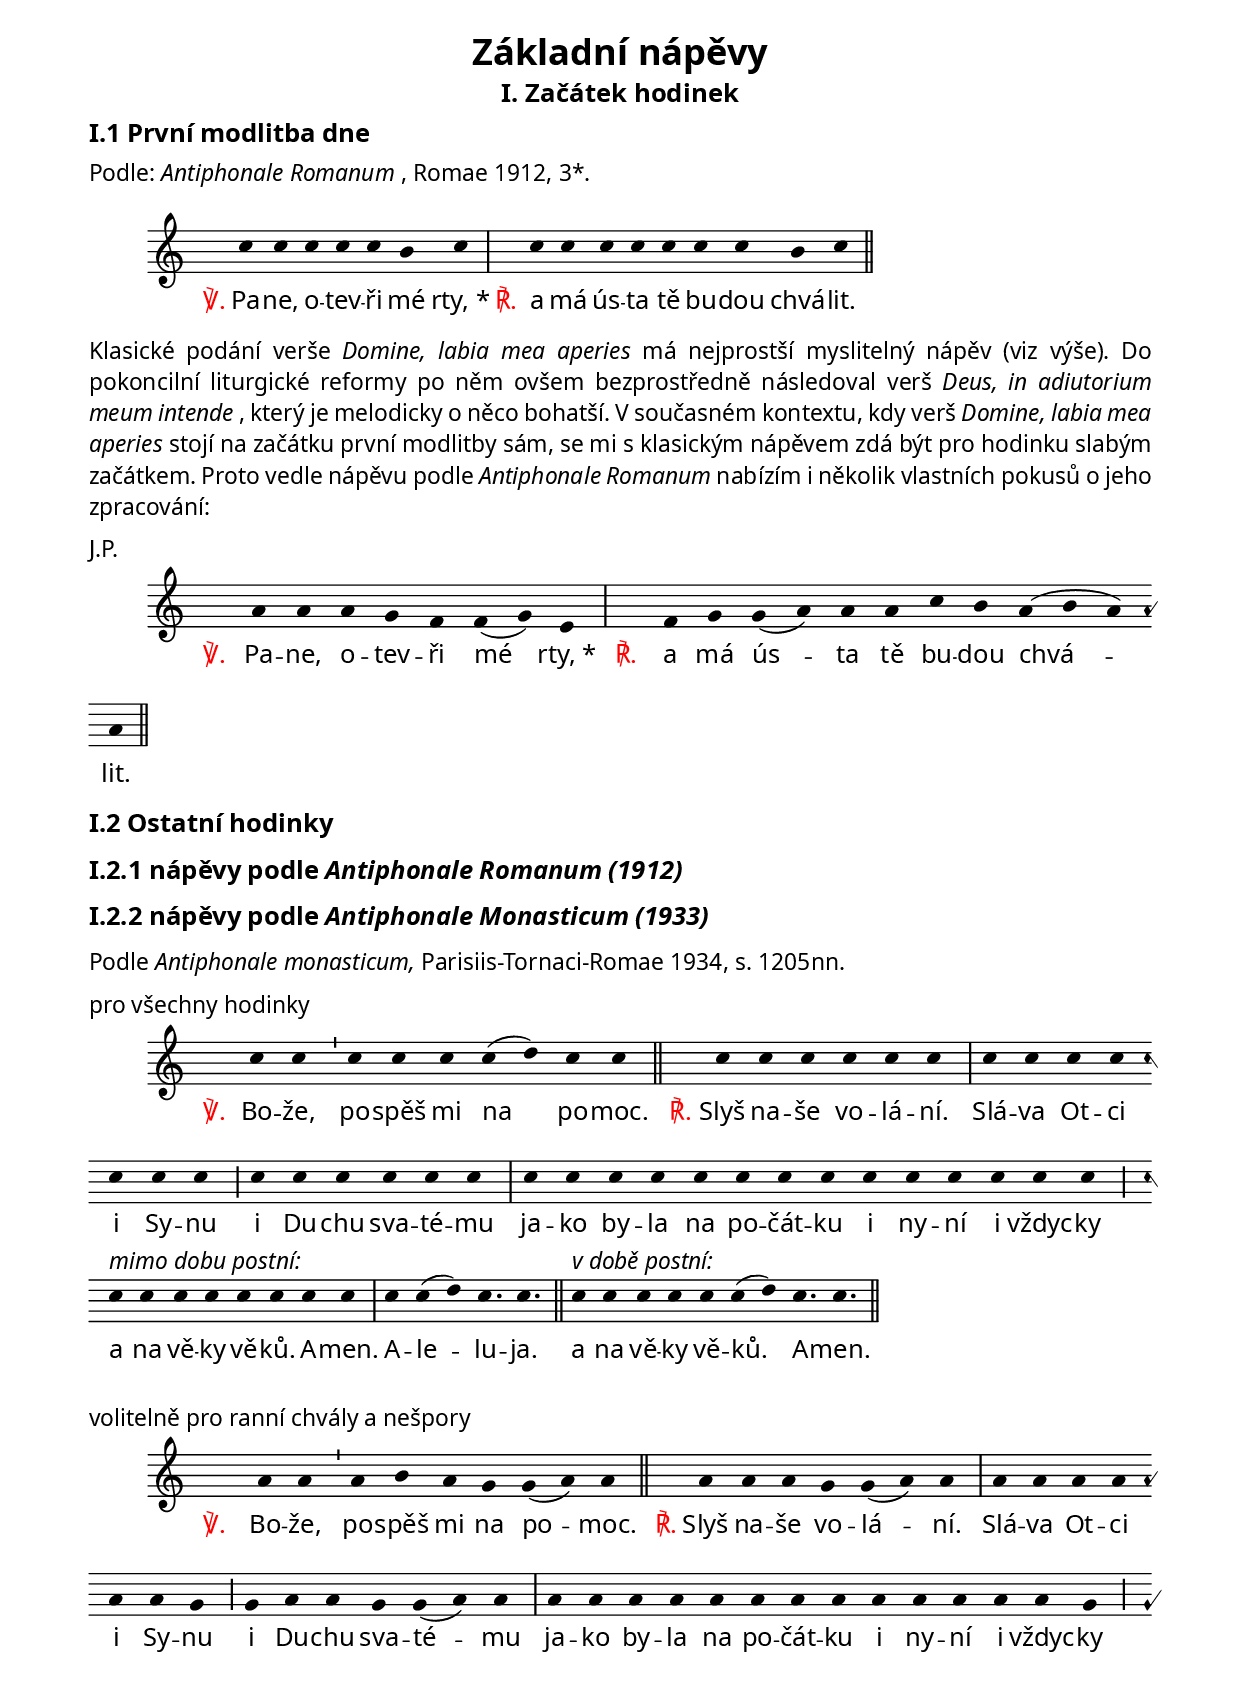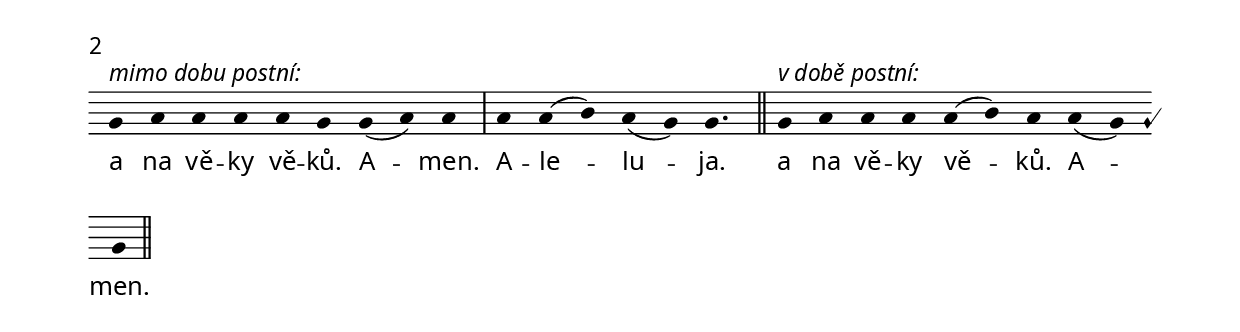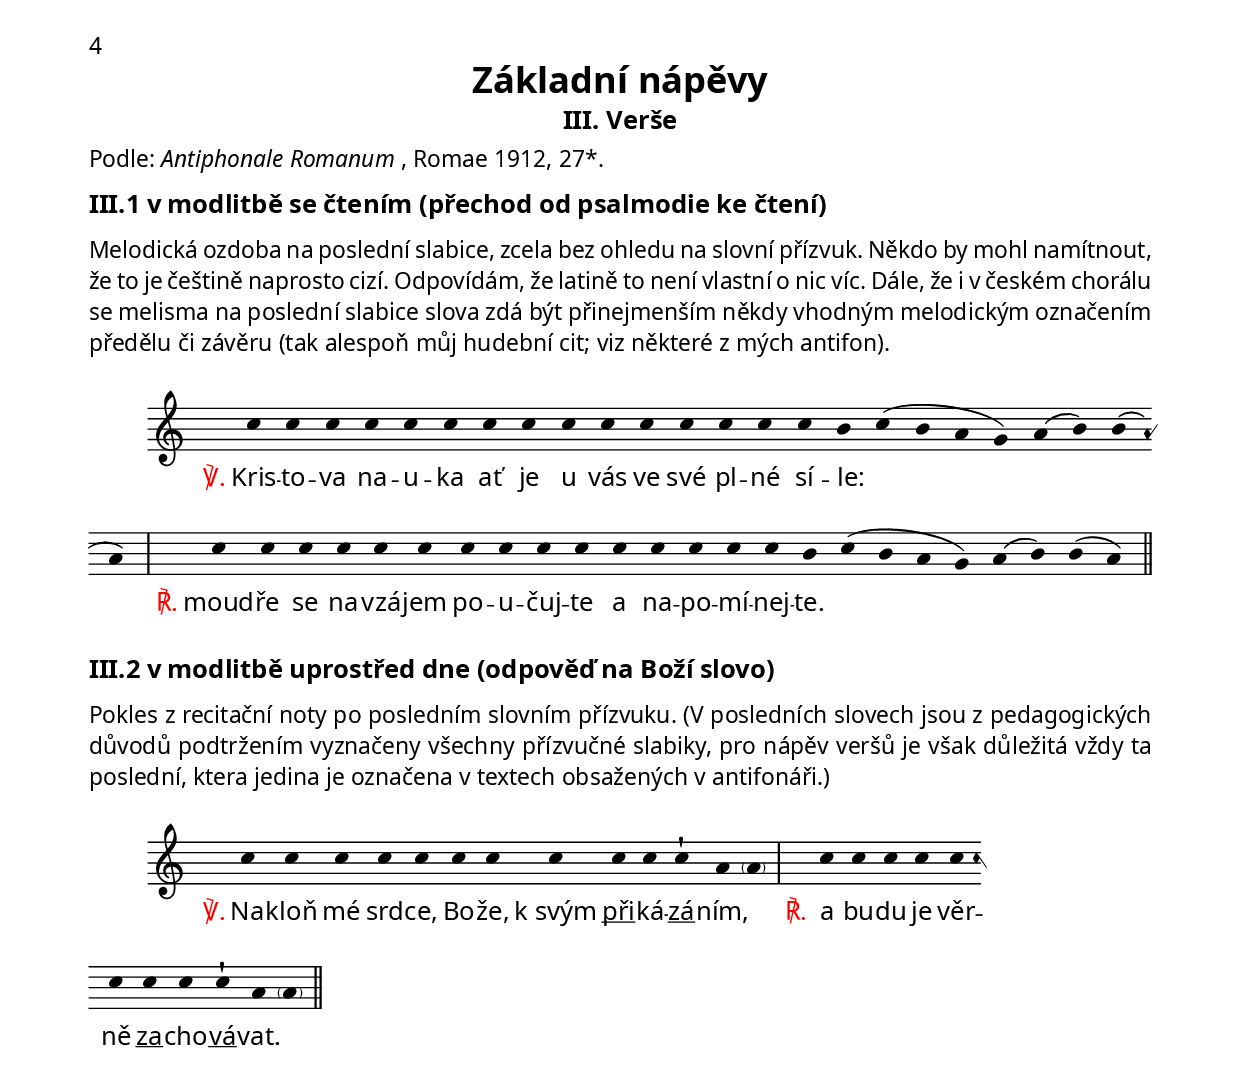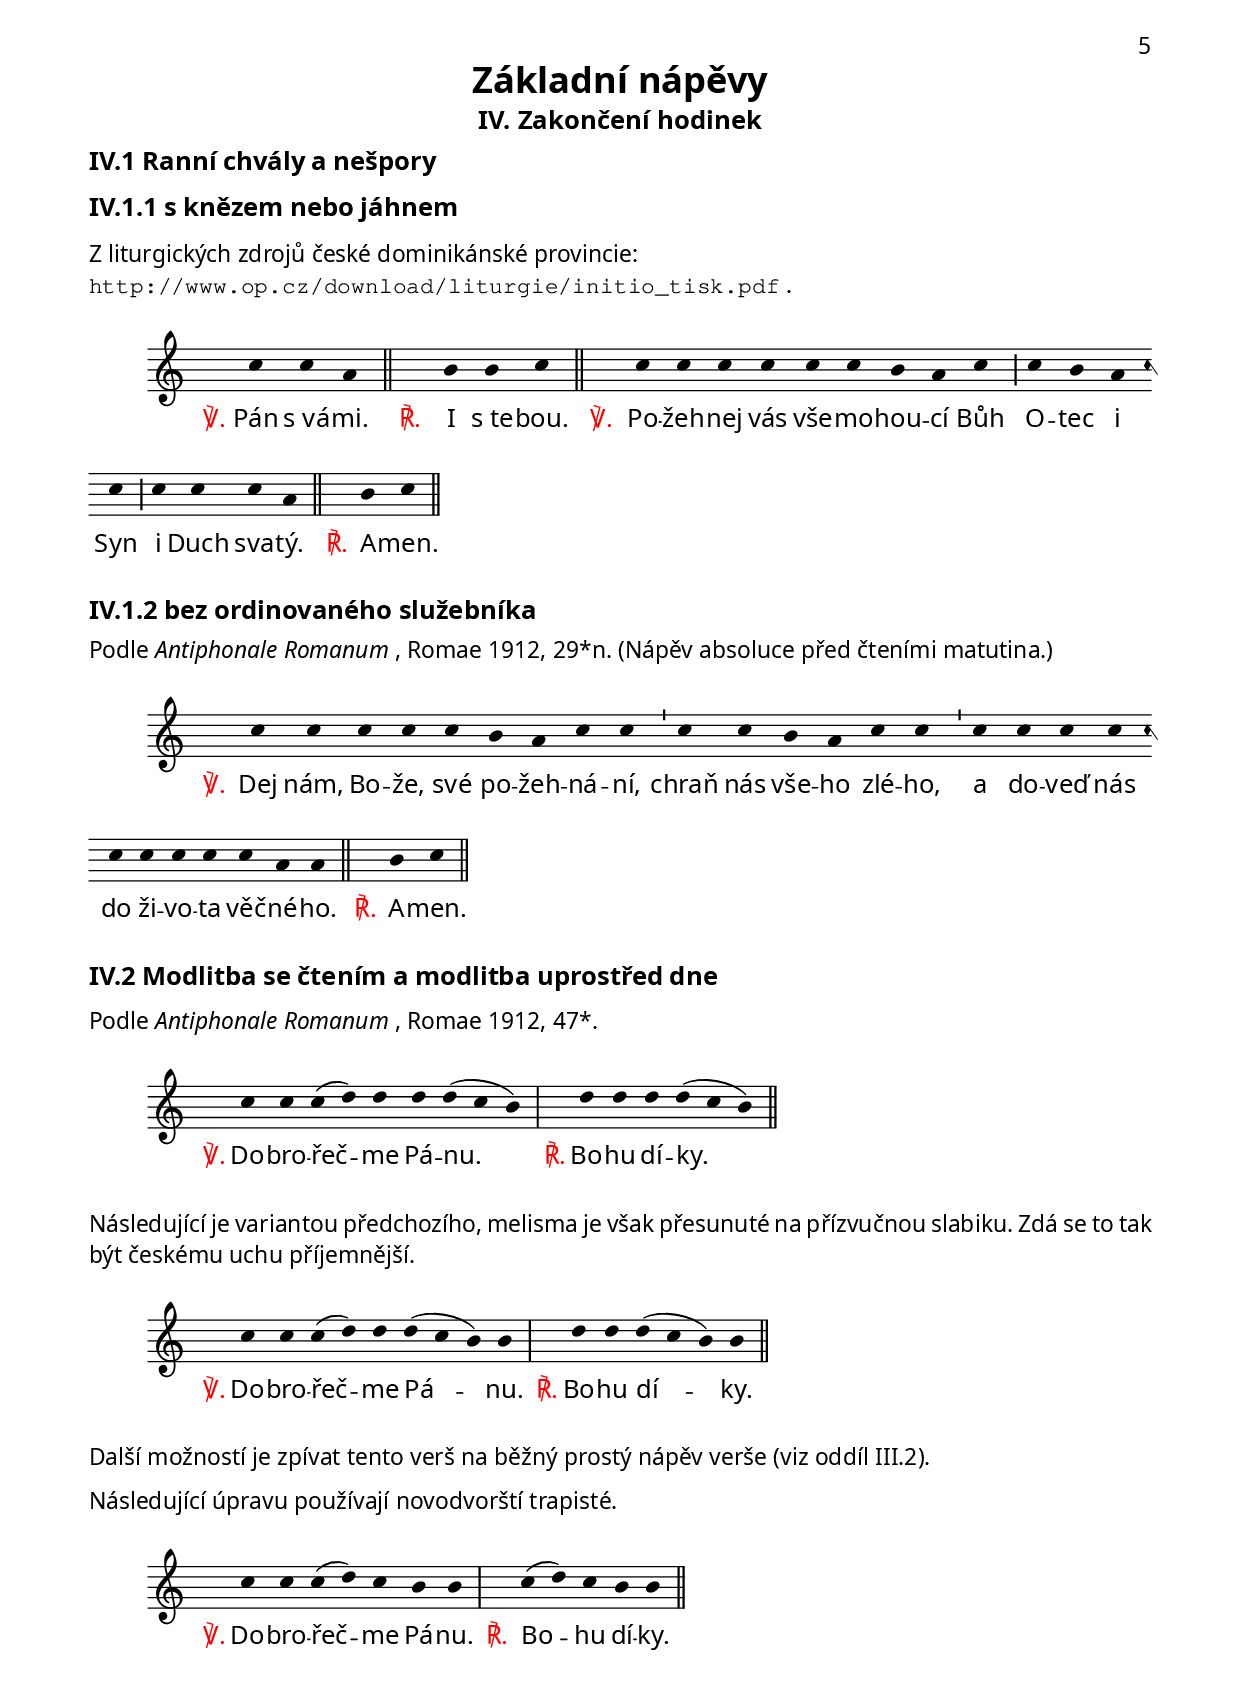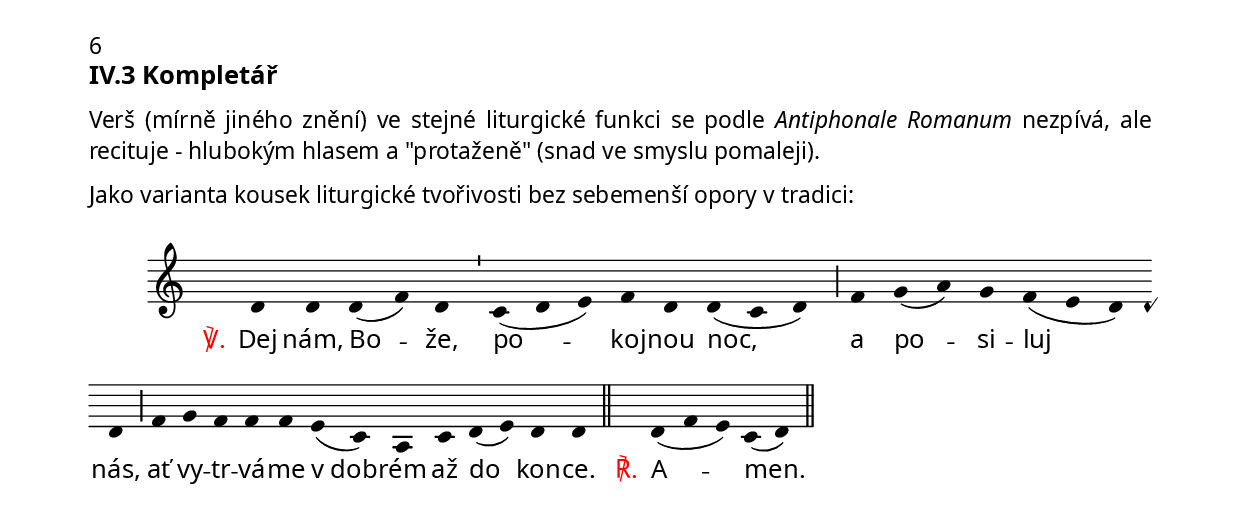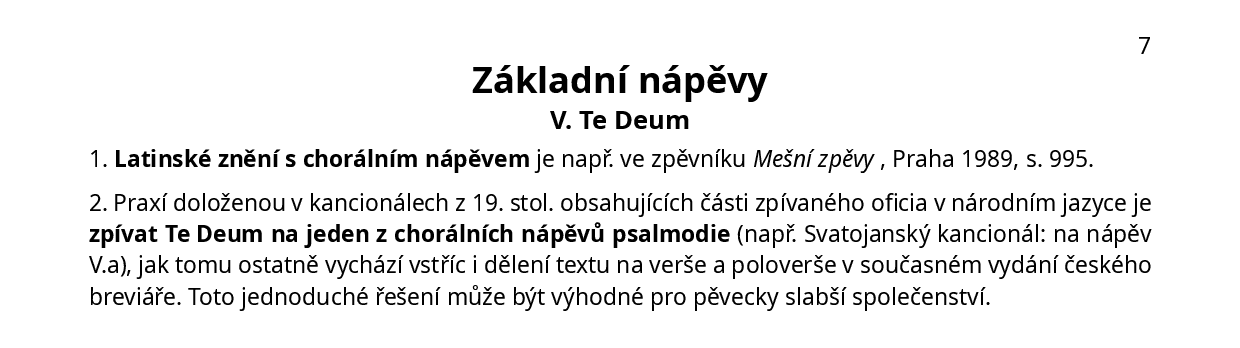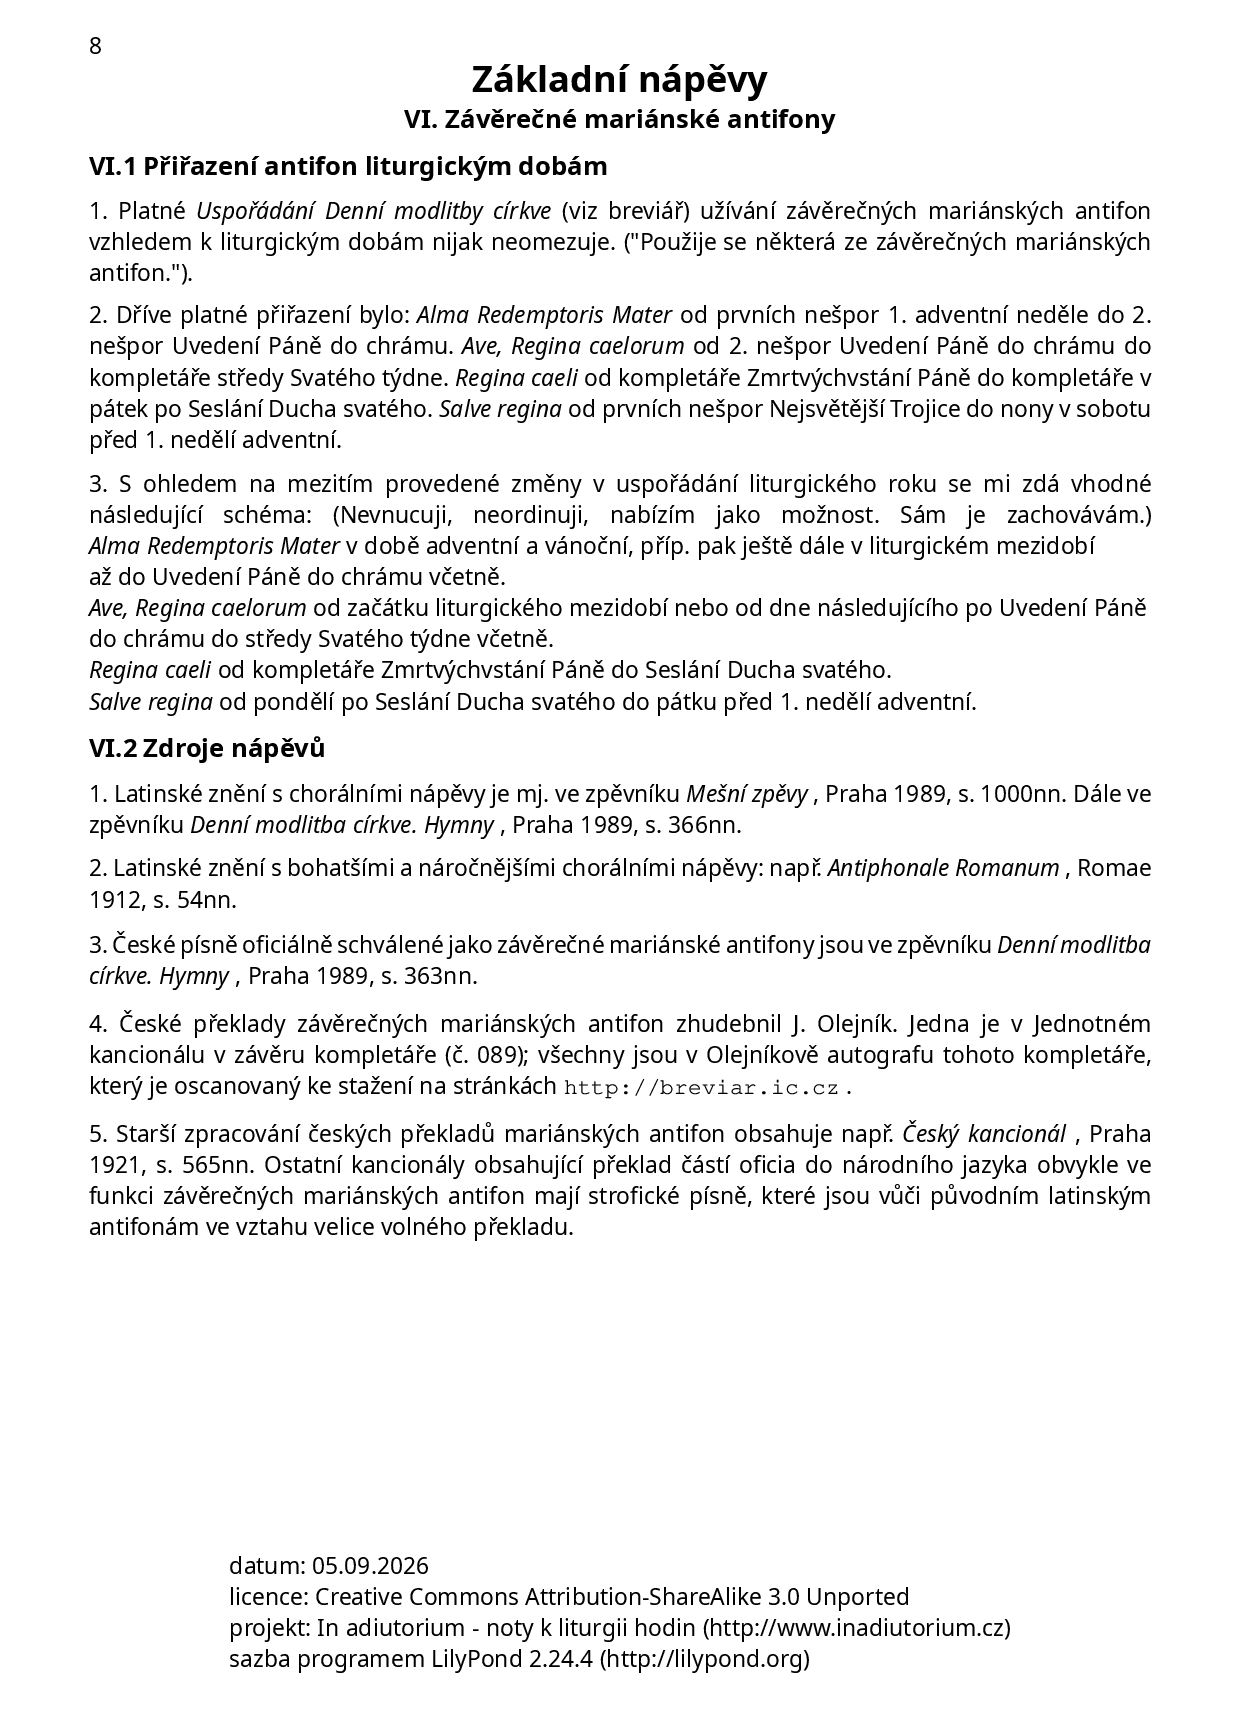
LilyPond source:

\version "2.15.40"

\include "spolecne.ly"

\header {
  title = "Základní nápěvy"
}

#(define-markup-command (sekce layout props obsah)(markup?)
   "Nadpis sekce"
   (interpret-markup layout props
		     (markup #:bold
			     #:large obsah)))

paneOtevri = \lyricmode {
  \Verse Pa -- ne, o -- tev -- ři mé rty,_*
  \Response a má ús -- ta tě bu -- dou chvá -- lit.
}

uvodniVers = \lyricmode {
  \Verse Bo -- že, po -- spěš mi na po -- moc.
  \Response Slyš na -- še vo -- lá -- ní.
  Slá -- va Ot -- ci i Sy -- nu
  i Du -- chu sva -- té -- mu
  ja -- ko by -- la na po -- čát -- ku i ny -- ní i vždyc -- ky
  a na vě -- ky vě -- ků. A -- men.
  A -- le -- lu -- ja.
  a na vě -- ky vě -- ků. A -- men.
}

\bookpart {
  \header {
    subtitle = "I. Začátek hodinek"
  }
  
  \markup\sekce{I.1 První modlitba dne}
  
  \markup{Podle: \italic{Antiphonale Romanum}, Romae 1912, 3*.}
  
  \score {
    \relative c'' {
      \choralniRezim
      \neviditelna c
      c4 c c c c b c \barMax
      \neviditelna c
      c c c c c c c b c \barFinalis
    }
    \addlyrics {
      \paneOtevri
    }
    \header {
      piece = ""
      fons = "Antiphonale Romanum 1912, 3*"
    }
  }
  
  \markup\justify{
    Klasické podání verše \italic{Domine, labia mea aperies}
    má nejprostší myslitelný nápěv (viz výše).
    Do pokoncilní liturgické reformy po něm ovšem bezprostředně
    následoval verš \italic{Deus, in adiutorium meum intende},
    který je melodicky o něco bohatší.
    V současném kontextu, kdy verš \italic{Domine, labia mea aperies}
    stojí na začátku první modlitby sám, se mi s klasickým
    nápěvem zdá být pro hodinku slabým začátkem.
    Proto vedle nápěvu podle \italic{Antiphonale Romanum} 
    nabízím i několik vlastních pokusů o jeho zpracování:
  }
  
  %{
  \score {
    \relative c' {
      \choralniRezim
      \neviditelna f
      f4 g a a a a( b g) g( a) \barMax
    }
    \addlyrics {
      \paneOtevri
    }
    \header {
      piece = "J.P."
    }
  }
  %}
  
  \score {
    \relative c'' {
      \choralniRezim
      \neviditelna a
      a4 a a g f f( g) e \barMax
      \neviditelna e
      f g g( a) a a c b a( b a) a \barFinalis
    }
    \addlyrics {
      \paneOtevri
    }
    \header {
      piece = "J.P."
    }
  }
  
  \markup\sekce{I.2 Ostatní hodinky}
  
  \markup\sekce{I.2.1 nápěvy podle \italic{Antiphonale Romanum (1912)}}
  
  \markup\sekce{I.2.2 nápěvy podle \italic{Antiphonale Monasticum (1933)}}
  
  \markup{Podle \italic{Antiphonale monasticum,} Parisiis-Tornaci-Romae 1934, s. 1205nn.}
  
  \score {
    \relative c'' {
      \choralniRezim
      \neviditelna c
      c4 c \barMin c c c c( d) c c \barFinalis
      
      \neviditelna c
      c c c c c c \barMax
      
      c c c c c c c \barMaior
      c c c c c c \barMax
      c c c c c c c c c c c c c c \barMaior \break
      
      c^\markup\italic{mimo dobu postní:} c c c c c c c \barMax
      c c( d) c4. c \barFinalis
      
      c4^\markup\italic{v době postní:} c c c c c( d) c4. c \barFinalis
    }
    \addlyrics {
      \uvodniVers
    }
    \header {
      piece = "pro všechny hodinky"
    }
  }
  
  \score {
    \relative c'' {
      \choralniRezim
      \neviditelna a
      a4 a \barMin a b a g g( a) a \barFinalis
      
      \neviditelna a
      a a a g g( a) a \barMax
      a a a a a a g \barMaior g a a g g( a) a \barMax
      a a a a a a a a a a a a a g \barMaior \break
      
      g^\markup\italic{mimo dobu postní:} a a a a g g( a) a \barMax
      a a( b) a( g) g4. \barFinalis
      
      g4^\markup\italic{v době postní:} a a a a( b) a a( g) g \barFinalis
    }
    \addlyrics {
      \uvodniVers
    }
    \header {
      piece = "volitelně pro ranní chvály a nešpory"
    }
  }
}

\bookpart {
  \header {
    subtitle = "II. Nápěvy psalmodie"
  }
  
  \markup\sekce{modus I}
  
  \markup\sekce{modus II}
  
  \markup\sekce{modus III}
  
  \markup\sekce{modus IV}
  
  \markup\sekce{modus V}
  
  \markup\sekce{modus VI}
  
  \markup\sekce{modus VII}
  
  \markup\sekce{modus VIII}
  
  \markup\sekce{peregrinus}
  
  \markup\sekce{in directum}
  
  \markup\sekce{paschalis}
}

\bookpart {
  \header {
    subtitle = "III. Verše"
  }
  
  \markup{Podle: \italic{Antiphonale Romanum}, Romae 1912, 27*.}
  
  \markup\sekce{III.1 v modlitbě se čtením (přechod od psalmodie ke čtení)}
  
  \markup\justify{
    Melodická ozdoba na poslední slabice, zcela bez ohledu na slovní
    přízvuk. Někdo by mohl namítnout, že to je češtině naprosto cizí.
    Odpovídám, že latině to není vlastní o nic víc. Dále, že i v českém
    chorálu se melisma na poslední slabice slova zdá být 
    přinejmenším někdy vhodným
    melodickým označením předělu či závěru (tak alespoň můj hudební
    cit; viz některé z mých antifon).
  }
  
  \score {
    \relative c'' {
      \choralniRezim
      \neviditelna c 
      c4 c c c c c c c c c c c c c c b c( b a g) a( b) b( a) \barMax
      \neviditelna c 
      c c c c c c c c c c c c c c c b c( b a g) a( b) b( a) \barFinalis
    }
    \addlyrics {
      \Verse Kris -- to -- va na -- u -- ka ať je u vás ve své pl -- né sí -- le: _ _ _
      \Response moud -- ře se na -- vzá -- jem po -- u -- čuj -- te a na -- po -- mí -- nej -- te.
    }
    \layout {
      ragged-last = ##f
    }
  }
  
  \markup\sekce{III.2 v modlitbě uprostřed dne (odpověď na Boží slovo)}
  
  \markup\justify{
    Pokles z recitační noty po posledním slovním přízvuku. 
    (V posledních slovech jsou z pedagogických důvodů
    podtržením vyznačeny všechny přízvučné slabiky, pro nápěv veršů
    je však důležitá vždy ta poslední, ktera jedina je označena v textech
    obsažených v antifonáři.)
  }
  
  \score {
    \relative c'' {
      \choralniRezim
      \neviditelna c 
      c4 c c c c c c c c c c-| a \parenthesize a \barMax
      \neviditelna c 
      c4 c c c c c c c c-| a \parenthesize a \barFinalis
    }
    \addlyrics {
      \Verse Na -- kloň mé srd -- ce, Bo -- že, k_svým \markup\underline{při} -- ká -- \markup\underline{zá} -- ním, \skip 1
      \Response a bu -- du je věr -- ně \markup\underline{za} -- cho -- \markup\underline{vá} -- vat.
    }
    \layout {
      ragged-right = ##t
    }
  }
}

\bookpart {
  \header {
    subtitle = "IV. Zakončení hodinek"
  }
  
  \markup\sekce{IV.1 Ranní chvály a nešpory}
  
  \markup\sekce{IV.1.1 s knězem nebo jáhnem}
  
  \markup\wordwrap{Z liturgických zdrojů české dominikánské provincie: \typewriter{http://www.op.cz/download/liturgie/initio_tisk.pdf}.}
  
  \score {
    \transpose f' c'' { \relative c' {
      \choralniRezim
      \neviditelna f
      f4 f d \barFinalis
      \neviditelna f
      e e f \barFinalis
      \neviditelna f
      f f f f f f e d f \barMaior
      f e d f \barMaior
      f f f d \barFinalis
      \neviditelna f
      e f \barFinalis
    } }
    \addlyrics {
      \Verse Pán s_vá -- mi.
      \Response I s_te -- bou.
      \Verse Po -- žeh -- nej vás vše -- mo -- hou -- cí Bůh
      O -- tec i Syn
      i Duch sva -- tý.
      \Response A -- men.
    }
    \header {
      fons = "dominikáni: http://www.op.cz/download/liturgie/initio_tisk.pdf"
      piece = ""
    }
  }

  \markup\sekce{IV.1.2 bez ordinovaného služebníka}
  
  \markup{Podle \italic{Antiphonale Romanum}, Romae 1912, 29*n. (Nápěv absoluce před čteními matutina.)}
  
  \score {
    \relative c'' {
      \choralniRezim
      \neviditelna c
      c4 c c c c b a c c \barMin 
      c c b a c c \barMin
      c c c c c c c c c a a \barFinalis
      \neviditelna c
      b c \barFinalis
    }
    \addlyrics {
      \Verse Dej nám, Bo -- že, své po -- žeh -- ná -- ní,
      chraň nás vše -- ho zlé -- ho,
      a do -- veď nás do ži -- vo -- ta věč -- né -- ho.
      \Response A -- men.
    }
    \header {
      fons = "podle Antiphonale Romanum 1912, 29*n, absoluce pred ctenimi matutina"
      piece = ""
    }
  }
  
  \markup\sekce{IV.2 Modlitba se čtením a modlitba uprostřed dne}
  
  \markup{Podle \italic{Antiphonale Romanum}, Romae 1912, 47*.}
  
  \score {
    \relative c'' {
      \choralniRezim
      \neviditelna c c4 c c( d) d d d( c b) \barMax
      \neviditelna c d d d d( c b) \barFinalis
    }
    \addlyrics {
      \Verse Do -- bro -- řeč -- me Pá -- nu.
      \Response Bo -- hu dí -- ky.
    }
    \header {
      id = ""
      piece = ""
    }
  }
  
  \markup\justify{
    Následující je variantou předchozího, melisma je však
    přesunuté
    na přízvučnou slabiku.
    Zdá se to tak být českému uchu příjemnější.
  }
  
  \score {
    \relative c'' {
      \choralniRezim
      \neviditelna c c4 c c( d) d d( c b) b \barMax
      \neviditelna c d d d( c b) b \barFinalis
    }
    \addlyrics {
      \Verse Do -- bro -- řeč -- me Pá -- nu.
      \Response Bo -- hu dí -- ky.
    }
    \header {
      id = ""
      piece = ""
    }
  }
  
  \markup\justify{
    Další možností je zpívat tento verš na běžný prostý nápěv verše (viz oddíl III.2).
  }
  
  \markup\justify{
    Následující úpravu používají novodvorští trapisté.
  }
  
  \score {
    \relative c'' {
      \choralniRezim
      \neviditelna c c4 c c( d) c b b \barMax
      \neviditelna c c4( d) c b b \barFinalis
    }
    \addlyrics {
      \Verse Do -- bro -- řeč -- me Pá -- nu.
      \Response Bo -- hu dí -- ky.
    }
    \header {
      id = ""
      piece = ""
    }
  }
  
  \pageBreak
  
  \markup\sekce{IV.3 Kompletář}
  
  \markup\justify{
    Verš (mírně jiného znění) ve stejné liturgické funkci
    se podle \italic{Antiphonale Romanum} nezpívá, ale recituje -
    hlubokým hlasem a "\"protaženě\"" (snad ve smyslu pomaleji).
  }
  
  \markup\justify{
    Jako varianta kousek liturgické tvořivosti bez sebemenší 
    opory v tradici:
  }
  
  \score {
    \relative c' {
      \choralniRezim
      \neviditelna d
      d4 d d( f) d \barMin c( d e) f d d( c d) \barMaior
      f g( a) g f( e d) d \barMaior
      f g f f f e( c) a c d( e) d d \barFinalis
      
      \neviditelna d
      d( f e) c( d) \barFinalis
    }
    \addlyrics {
      \Verse Dej nám, Bo -- že, po -- koj -- nou noc,
      a po -- si -- luj nás,
      ať vy -- tr -- vá -- me v_dob -- rém až do kon -- ce.
      \Response A -- men.
    }
    \header {
      modus = "II"
      id = ""
      piece = ""
    }
  }
}

\bookpart {
  \header {
    subtitle = "V. Te Deum"
  }
  
  \markup\justify{
    1. \bold{Latinské znění s chorálním nápěvem} je např. ve zpěvníku
    \italic{Mešní zpěvy}, Praha 1989, s. 995.
  }
  
  \markup\justify{
    2. Praxí doloženou v kancionálech z 19. stol. obsahujících
    části zpívaného oficia v národním jazyce je \bold{zpívat "Te Deum"
    na jeden z chorálních nápěvů psalmodie}
    (např. Svatojanský kancionál: na nápěv V.a), jak tomu ostatně
    vychází vstříc i dělení textu na verše a poloverše
    v současném vydání českého breviáře.
    Toto jednoduché řešení může být výhodné pro pěvecky slabší
    společenství.
  }
  
  % chtelo by to vytvorit choralni zpracovani ceskeho textu
  % na zaklade latinskeho napevu;
  % to z Ceskeho kancionalu nepovazuji za pouzitelne
}

\bookpart {
  \header {
    subtitle = "VI. Závěrečné mariánské antifony"
  }
  
  \markup\sekce{VI.1 Přiřazení antifon liturgickým dobám}
  
  \markup\justify{
    1. Platné \italic{Uspořádání Denní modlitby církve} (viz breviář)
    užívání závěrečných mariánských antifon vzhledem k liturgickým
    dobám nijak neomezuje. "(\"Použije se" některá ze závěrečných
    mariánských "antifon.\")."
  }
  \markup\justify{
    2. Dříve platné přiřazení bylo:
    \italic{Alma Redemptoris Mater}
    od prvních nešpor 1. adventní neděle 
    do 2. nešpor Uvedení Páně do chrámu.
    
    \italic{Ave, Regina caelorum}
    od 2. nešpor Uvedení Páně do chrámu
    do kompletáře středy Svatého týdne.
    
    \italic{Regina caeli}
    od kompletáře Zmrtvýchvstání Páně
    do kompletáře v pátek po Seslání Ducha svatého.
    
    \italic{Salve regina}
    od prvních nešpor Nejsvětější Trojice
    do nony v sobotu před 1. nedělí adventní.
  }
  
  \markup\justify{
    3. S ohledem na mezitím provedené změny v uspořádání liturgického roku
    se mi zdá vhodné následující schéma:
    (Nevnucuji, neordinuji, nabízím jako možnost. Sám je zachovávám.)
    
    \column{
      \line{\italic{Alma Redemptoris Mater}
      v době adventní a vánoční, příp. pak ještě dále v liturgickém mezidobí}
      \line{až do Uvedení Páně do chrámu včetně.}
      
      \line{\italic{Ave, Regina caelorum}
      od začátku liturgického mezidobí nebo od dne následujícího po
      Uvedení Páně}
      \line{do chrámu do středy Svatého týdne včetně.}
      
      \line{\italic{Regina caeli}
      od kompletáře Zmrtvýchvstání Páně
      do Seslání Ducha svatého.}
      
      \line{\italic{Salve regina}
      od pondělí po Seslání Ducha svatého
      do pátku před 1. nedělí adventní.}
    }
  }
  
  \markup\sekce{VI.2 Zdroje nápěvů}
  
  \markup\justify{
    1. Latinské znění s chorálními nápěvy je mj. ve zpěvníku
    \italic{Mešní zpěvy}, Praha 1989, s. 1000nn.
    Dále ve zpěvníku \italic{Denní modlitba církve. Hymny}, Praha 1989, s. 366nn.
  }
  
  \markup\justify{
    2. Latinské znění s bohatšími a náročnějšími chorálními nápěvy:
    např. \italic{Antiphonale Romanum}, Romae 1912, s. 54nn.
  }
  
  \markup\justify{
    3. České písně oficiálně schválené jako závěrečné mariánské antifony
    jsou ve zpěvníku \italic{Denní modlitba církve. Hymny}, Praha 1989, s. 363nn.
  }
  
  \markup\justify{
    4. České překlady závěrečných mariánských antifon zhudebnil J. Olejník.
    Jedna je v Jednotném kancionálu v závěru kompletáře (č. 089);
    všechny jsou v Olejníkově autografu tohoto kompletáře,
    který je oscanovaný ke stažení na stránkách \typewriter{http://breviar.ic.cz} .
  }
  
  \markup\justify{
    5. Starší zpracování českých překladů mariánských antifon obsahuje např. 
    \italic{Český kancionál}, Praha 1921, s. 565nn.
    Ostatní kancionály obsahující překlad částí oficia do národního jazyka
    obvykle ve funkci závěrečných mariánských antifon mají strofické
    písně, které jsou vůči původním latinským antifonám ve vztahu
    velice volného překladu.
  }
}